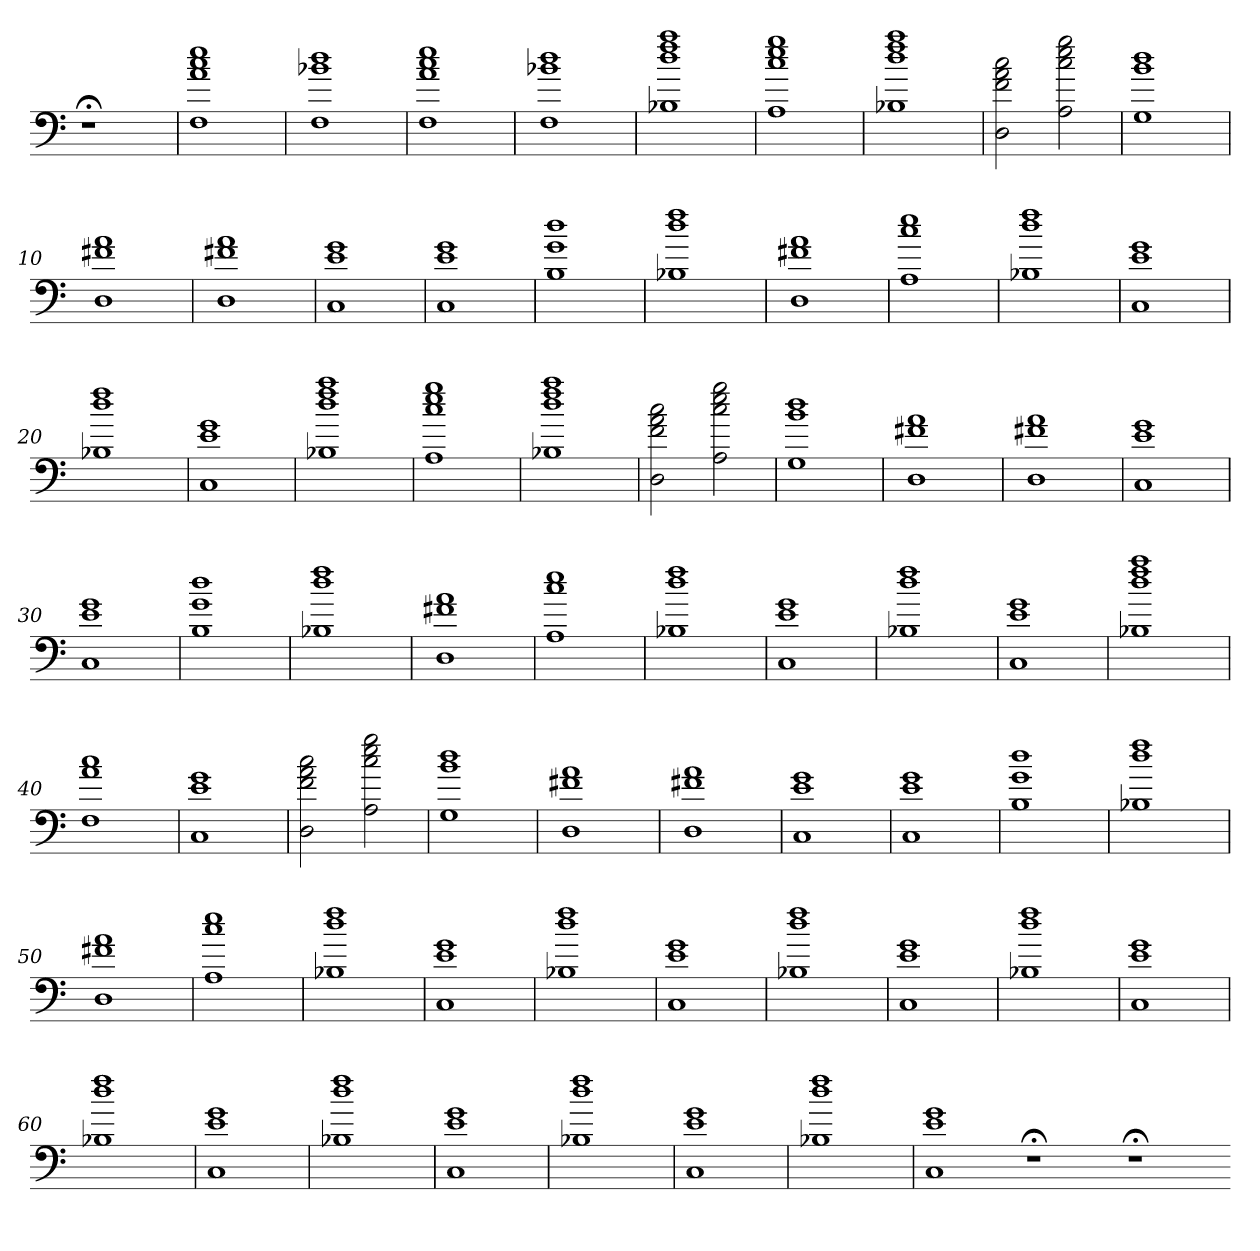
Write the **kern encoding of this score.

**kern
*part1
*staff1
=
1r;<
=1
1F 1a 1cc 1ee
=2
1F 1b-X 1dd
=3
1F 1a 1cc 1ee
=4
1F 1b-X 1dd
=5
1B-X 1dd 1ff 1aa
=6
1A 1cc 1ee 1gg
=7
1B-X 1dd 1ff 1aa
=8
2D 2f 2a 2cc
2A 2cc 2ee 2gg
=9
1G 1b 1dd
=10
1D 1f#X 1a
=11
1D 1f#X 1a
=12
1C 1e 1g
=13
1C 1e 1g
=14
1B 1g 1dd
=15
1B-X 1dd 1ff
=16
1D 1f#X 1a
=17
1A 1cc 1ee
=18
1B-X 1dd 1ff
=19
1C 1e 1g
=20
1B-X 1dd 1ff
=21
1C 1e 1g
=22
1B-X 1dd 1ff 1aa
=23
1A 1cc 1ee 1gg
=24
1B-X 1dd 1ff 1aa
=25
2D 2f 2a 2cc
2A 2cc 2ee 2gg
=26
1G 1b 1dd
=27
1D 1f#X 1a
=28
1D 1f#X 1a
=29
1C 1e 1g
=30
1C 1e 1g
=31
1B 1g 1dd
=32
1B-X 1dd 1ff
=33
1D 1f#X 1a
=34
1A 1cc 1ee
=35
1B-X 1dd 1ff
=36
1C 1e 1g
=37
1B-X 1dd 1ff
=38
1C 1e 1g
=39
1B-X 1dd 1ff 1aa
=40
1F 1a 1cc
=41
1C 1e 1g
=42
2D 2f 2a 2cc
2A 2cc 2ee 2gg
=43
1G 1b 1dd
=44
1D 1f#X 1a
=45
1D 1f#X 1a
=46
1C 1e 1g
=47
1C 1e 1g
=48
1B 1g 1dd
=49
1B-X 1dd 1ff
=50
1D 1f#X 1a
=51
1A 1cc 1ee
=52
1B-X 1dd 1ff
=53
1C 1e 1g
=54
1B-X 1dd 1ff
=55
1C 1e 1g
=56
1B-X 1dd 1ff
=57
1C 1e 1g
=58
1B-X 1dd 1ff
=59
1C 1e 1g
=60
1B-X 1dd 1ff
=61
1C 1e 1g
=62
1B-X 1dd 1ff
=63
1C 1e 1g
=64
1B-X 1dd 1ff
=65
1C 1e 1g
=66
1B-X 1dd 1ff
=67
1C 1e 1g
1r;<
1r;<
=-
*-
